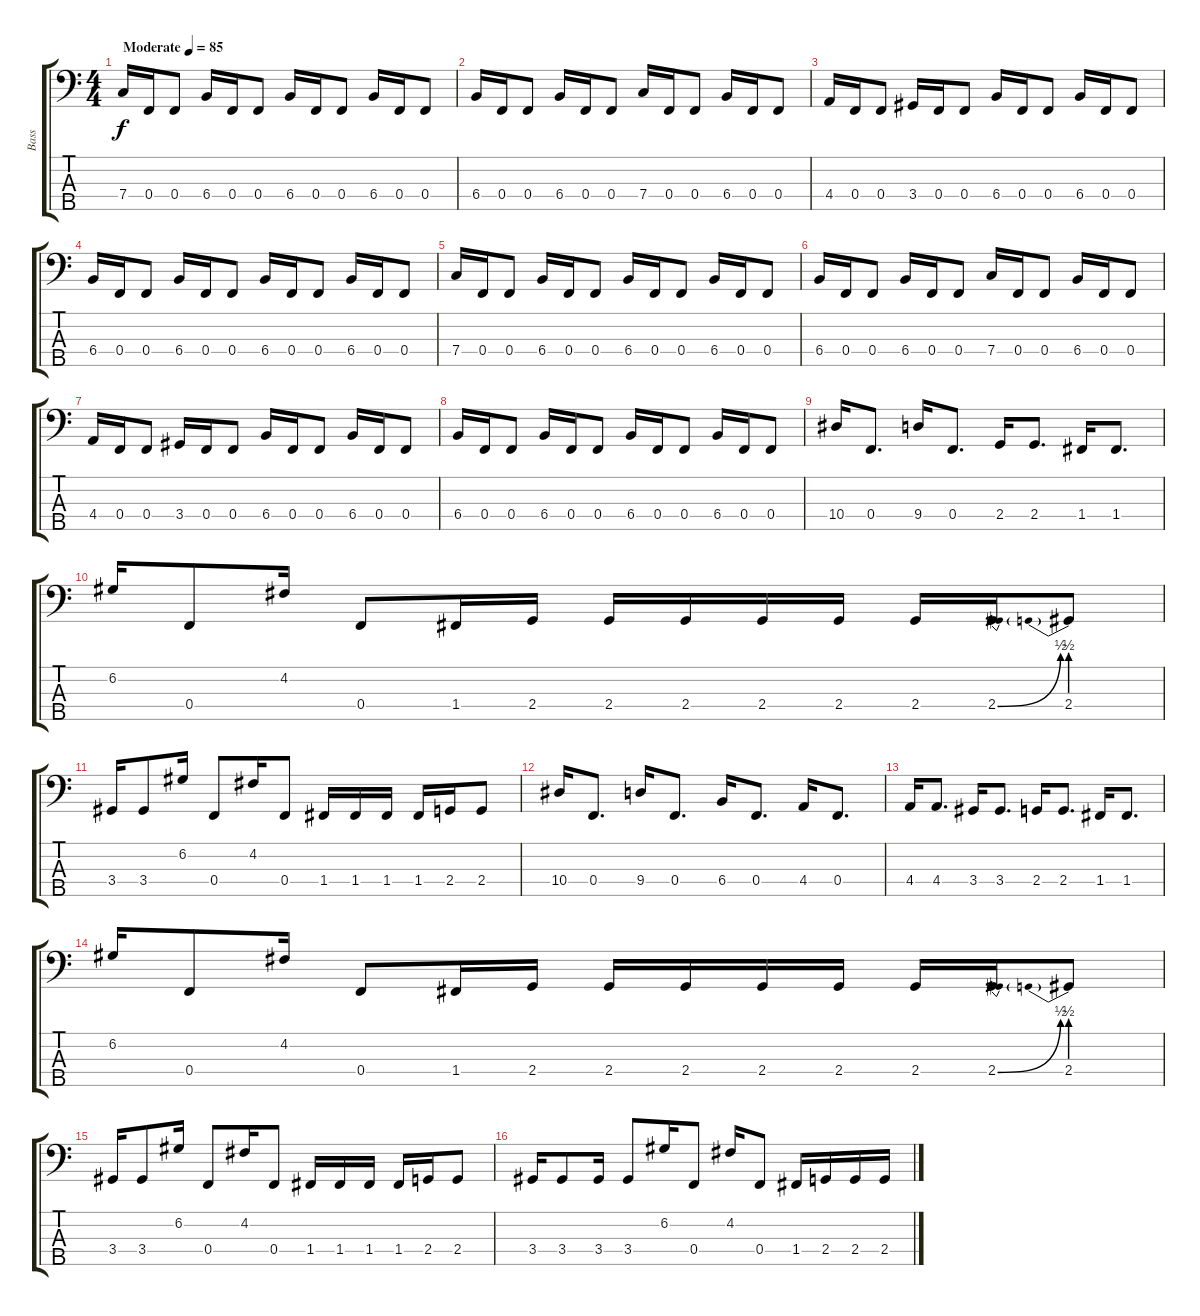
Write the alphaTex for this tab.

\track ("Bass" "Bass") {instrument electricbasspick}
\staff {score tabs}
\tuning (G2 D2 A1 F1 B0) {hide}
\ts (4 4)
\tempo (85 "Moderate")
\clef f4
\ks c
7.4.16{dy f instrument electricbasspick} 0.4.16 0.4.8 6.4.16 0.4.16 0.4.8 6.4.16 0.4.16 0.4.8 6.4.16 0.4.16 0.4.8 |
6.4.16 0.4.16 0.4.8 6.4.16 0.4.16 0.4.8 7.4.16 0.4.16 0.4.8 6.4.16 0.4.16 0.4.8 |
4.4.16 0.4.16 0.4.8 3.4.16 0.4.16 0.4.8 6.4.16 0.4.16 0.4.8 6.4.16 0.4.16 0.4.8 |
6.4.16 0.4.16 0.4.8 6.4.16 0.4.16 0.4.8 6.4.16 0.4.16 0.4.8 6.4.16 0.4.16 0.4.8 |
7.4.16 0.4.16 0.4.8 6.4.16 0.4.16 0.4.8 6.4.16 0.4.16 0.4.8 6.4.16 0.4.16 0.4.8 |
6.4.16 0.4.16 0.4.8 6.4.16 0.4.16 0.4.8 7.4.16 0.4.16 0.4.8 6.4.16 0.4.16 0.4.8 |
4.4.16 0.4.16 0.4.8 3.4.16 0.4.16 0.4.8 6.4.16 0.4.16 0.4.8 6.4.16 0.4.16 0.4.8 |
6.4.16 0.4.16 0.4.8 6.4.16 0.4.16 0.4.8 6.4.16 0.4.16 0.4.8 6.4.16 0.4.16 0.4.8 |
10.4.16 0.4.8{d} 9.4.16 0.4.8{d} 2.4.16 2.4.8{d} 1.4.16 1.4.8{d} |
6.2.16 0.4.8 4.2.16 0.4.8 1.4.16 2.4.16 2.4.16 2.4.16 2.4.16 2.4.16 2.4.16 2.4{be (bend 0 0 60 2)}.16 2.4{be (prebend 0 2 60 2)}.8 |
3.4.16 3.4.8 6.2.16 0.4.8 4.2.16 0.4.8 1.4.16 1.4.16 1.4.16 1.4.16 2.4.16 2.4.8 |
10.4.16 0.4.8{d} 9.4.16 0.4.8{d} 6.4.16 0.4.8{d} 4.4.16 0.4.8{d} |
4.4.16 4.4.8{d} 3.4.16 3.4.8{d} 2.4.16 2.4.8{d} 1.4.16 1.4.8{d} |
6.2.16 0.4.8 4.2.16 0.4.8 1.4.16 2.4.16 2.4.16 2.4.16 2.4.16 2.4.16 2.4.16 2.4{be (bend 0 0 60 2)}.16 2.4{be (prebend 0 2 60 2)}.8 |
3.4.16 3.4.8 6.2.16 0.4.8 4.2.16 0.4.8 1.4.16 1.4.16 1.4.16 1.4.16 2.4.16 2.4.8 |
3.4.16 3.4.8 3.4.16 3.4.8 6.2.16 0.4.8 4.2.16 0.4.8 1.4.16 2.4.16 2.4.16 2.4.16
